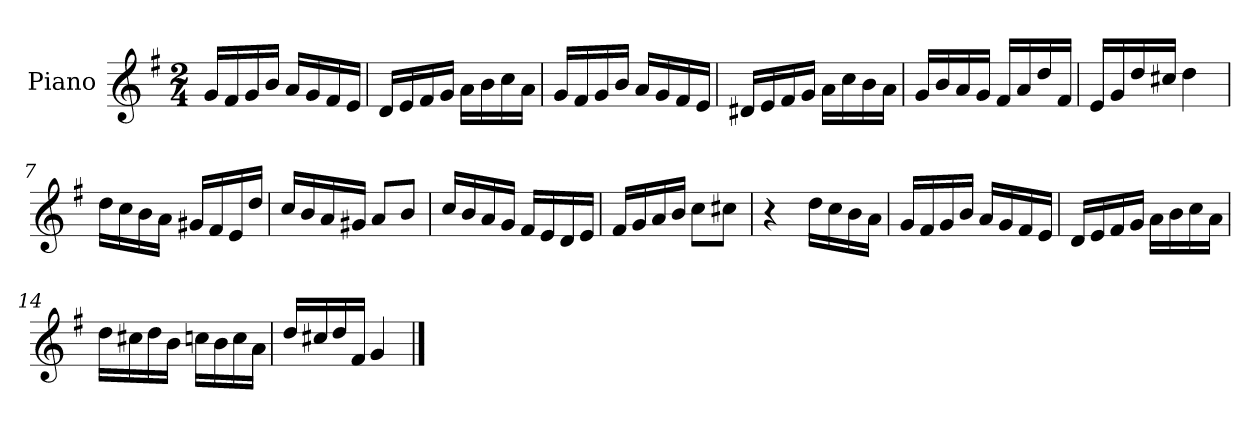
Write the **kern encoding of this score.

**kern
*part1
*staff1
*I"Piano
*I'Pno
*clefG2
*k[f#]
*G:
*M2/4
=1
16g/LL
16f#/
16g/
16b/JJ
16a/LL
16g/
16f#/
16e/JJ
=2
16d/LL
16e/
16f#/
16g/JJ
16a\LL
16b\
16cc\
16a\JJ
=3
16g/LL
16f#/
16g/
16b/JJ
16a/LL
16g/
16f#/
16e/JJ
=4
16d#X/LL
16e/
16f#/
16g/JJ
16a\LL
16cc\
16b\
16a\JJ
=5
16g/LL
16b/
16a/
16g/JJ
16f#/LL
16a/
16dd/
16f#/JJ
=6
16e/LL
16g/
16dd/
16cc#X/JJ
4dd\
=7
16dd\LL
16cc\
16b\
16a\JJ
16g#X/LL
16f#/
16e/
16dd/JJ
=8
16cc/LL
16b/
16a/
16g#X/JJ
8a/L
8b/J
=9
16cc/LL
16b/
16a/
16g/JJ
16f#/LL
16e/
16d/
16e/JJ
=10
16f#/LL
16g/
16a/
16b/JJ
8cc\L
8cc#X\J
=11
4r
16dd\LL
16cc\
16b\
16a\JJ
=12
16g/LL
16f#/
16g/
16b/JJ
16a/LL
16g/
16f#/
16e/JJ
=13
16d/LL
16e/
16f#/
16g/JJ
16a\LL
16b\
16cc\
16a\JJ
=14
16dd\LL
16cc#X\
16dd\
16b\JJ
16ccn\LL
16b\
16cc\
16a\JJ
=15
16dd/LL
16cc#X/
16dd/
16f#/JJ
4g/
==
*-
